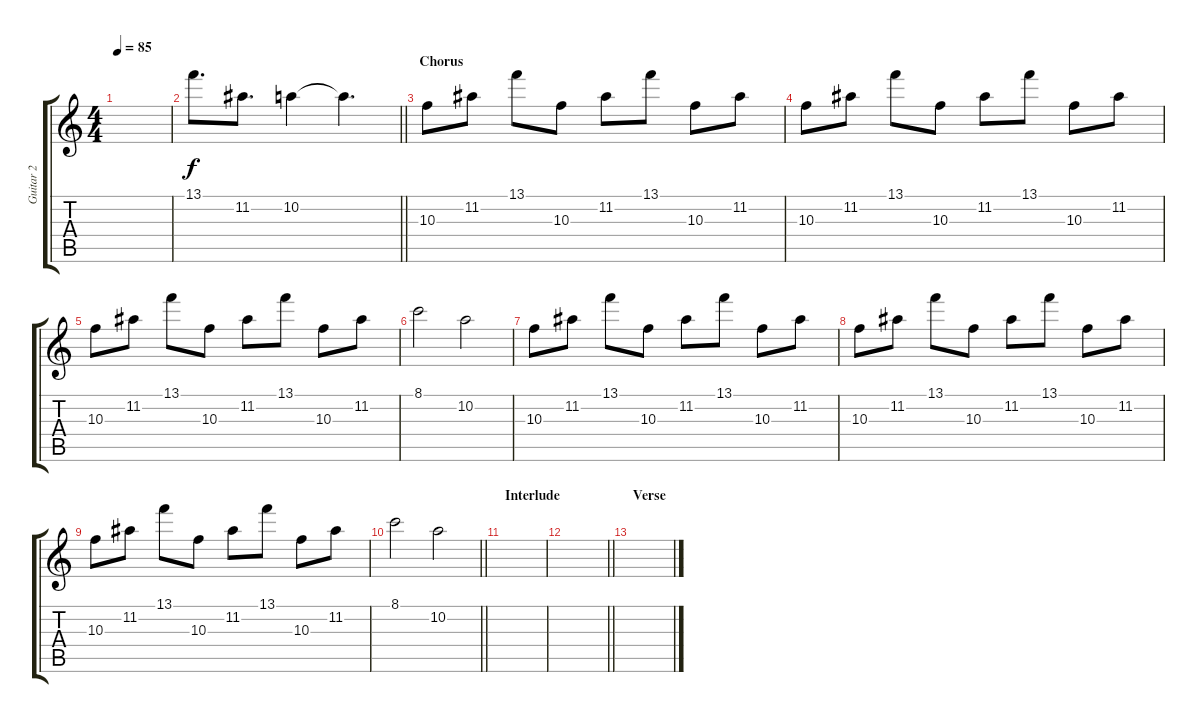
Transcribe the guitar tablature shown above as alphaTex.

\track ("Guitar 2" "Guitar 2") {instrument overdrivenguitar}
\staff {score tabs}
\tuning (E4 B3 G3 D3 A2 E2) {hide}
\ts (4 4)
\tempo 85
\clef g2
\ks c
|
\barLineRight lightlight
13.1.8{d instrument overdrivenguitar} 11.2.8{d} 10.2.4 10.2{t}.4{d} |
\section ("" "Chorus")
10.3.8 11.2.8 13.1.8 10.3.8 11.2.8 13.1.8 10.3.8 11.2.8 |
10.3.8 11.2.8 13.1.8 10.3.8 11.2.8 13.1.8 10.3.8 11.2.8 |
10.3.8 11.2.8 13.1.8 10.3.8 11.2.8 13.1.8 10.3.8 11.2.8 |
8.1.2 10.2.2 |
10.3.8 11.2.8 13.1.8 10.3.8 11.2.8 13.1.8 10.3.8 11.2.8 |
10.3.8 11.2.8 13.1.8 10.3.8 11.2.8 13.1.8 10.3.8 11.2.8 |
10.3.8 11.2.8 13.1.8 10.3.8 11.2.8 13.1.8 10.3.8 11.2.8 |
\barLineRight lightlight
8.1.2 10.2.2 |
\section ("" "Interlude")
|
\barLineRight lightlight
|
\section ("" "Verse")
